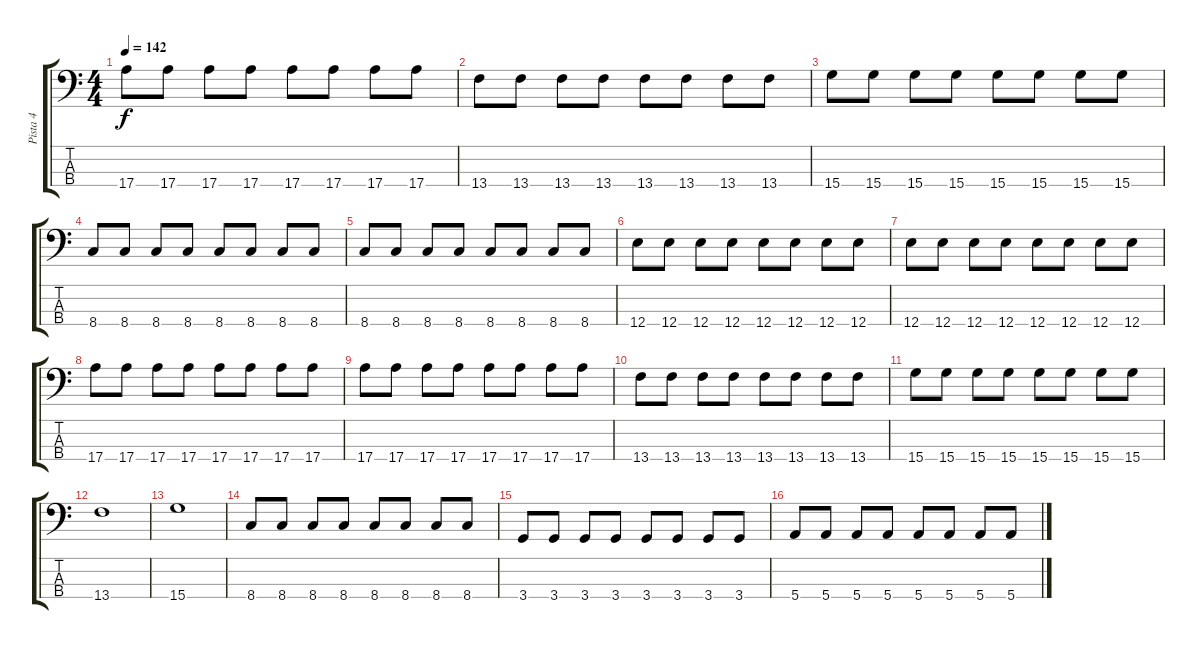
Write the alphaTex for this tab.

\track ("Pista 4" "Pista 4") {instrument electricbassfinger}
\staff {score tabs}
\tuning (G2 D2 A1 E1) {hide}
\ts (4 4)
\tempo 142
\clef f4
\ks c
17.4.8{dy f} 17.4.8 17.4.8 17.4.8 17.4.8 17.4.8 17.4.8 17.4.8 |
13.4.8 13.4.8 13.4.8 13.4.8 13.4.8 13.4.8 13.4.8 13.4.8 |
15.4.8 15.4.8 15.4.8 15.4.8 15.4.8 15.4.8 15.4.8 15.4.8 |
8.4.8 8.4.8 8.4.8 8.4.8 8.4.8 8.4.8 8.4.8 8.4.8 |
8.4.8 8.4.8 8.4.8 8.4.8 8.4.8 8.4.8 8.4.8 8.4.8 |
12.4.8 12.4.8 12.4.8 12.4.8 12.4.8 12.4.8 12.4.8 12.4.8 |
12.4.8 12.4.8 12.4.8 12.4.8 12.4.8 12.4.8 12.4.8 12.4.8 |
17.4.8 17.4.8 17.4.8 17.4.8 17.4.8 17.4.8 17.4.8 17.4.8 |
17.4.8 17.4.8 17.4.8 17.4.8 17.4.8 17.4.8 17.4.8 17.4.8 |
13.4.8 13.4.8 13.4.8 13.4.8 13.4.8 13.4.8 13.4.8 13.4.8 |
15.4.8 15.4.8 15.4.8 15.4.8 15.4.8 15.4.8 15.4.8 15.4.8 |
13.4.1 |
15.4.1 |
8.4.8 8.4.8 8.4.8 8.4.8 8.4.8 8.4.8 8.4.8 8.4.8 |
3.4.8 3.4.8 3.4.8 3.4.8 3.4.8 3.4.8 3.4.8 3.4.8 |
5.4.8 5.4.8 5.4.8 5.4.8 5.4.8 5.4.8 5.4.8 5.4.8
